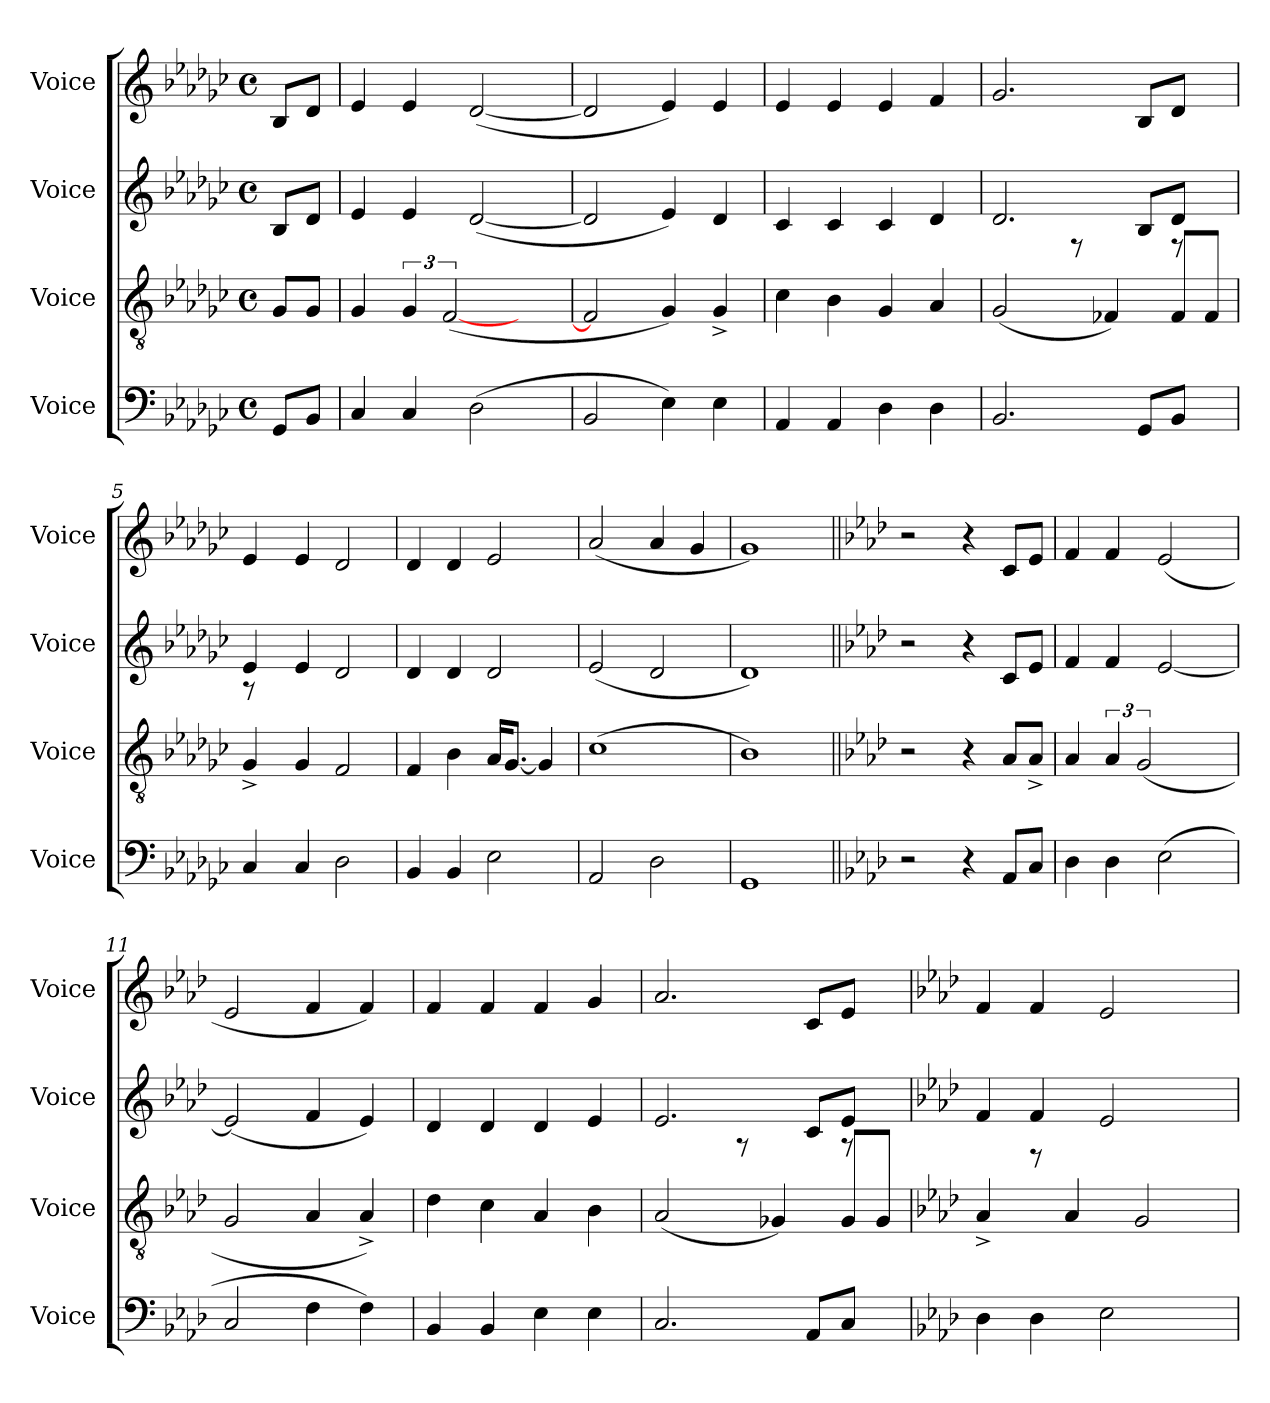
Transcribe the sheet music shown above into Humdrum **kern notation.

**kern	**kern	**kern	**kern
*part4	*part3	*part2	*part1
*staff4	*staff3	*staff2	*staff1
*I"Voice	*I"Voice	*I"Voice	*I"Voice
*I'Voice	*I'Voice	*I'Voice	*I'Voice
*clefF4	*clefGv2	*clefG2	*clefG2
*k[b-e-a-d-g-c-]	*k[b-e-a-d-g-c-]	*k[b-e-a-d-g-c-]	*k[b-e-a-d-g-c-]
*M4/4	*M4/4	*M4/4	*M4/4
*met(c)	*met(c)	*met(c)	*met(c)
=	=	=	=
8GG-/L	8G-/L	8B-/L	8B-/L
8BB-/J	8G-/J	8d-/J	8d-/J
=1	=1	=1	=1
4C-/	4G-/	4e-/	4e-/
4C-/	6G-/	4e-/	4e-/
.	(<[<3F/	.	.
(>2D-\	.	(<[<2d-/	(<[<2d-/
.	4ryy	.	.
=2	=2	=2	=2
2BB-/	2F/]	2d-/]	2d-/]
4E-\)	4G-/)	4e-/)	4e-/)
4E-\	4G-^>/	4d-/	4e-/
=3	=3	=3	=3
4AA-/	4c-\	4c-/	4e-/
4AA-/	4B-\	4c-/	4e-/
4D-\	4G-/	4c-/	4e-/
4D-\	4A-/	4d-/	4f/
=4	=4	=4	=4
*	*^	*	*
2.BB-/	(<2G-/	2..ryy	2.d-/	2.g-/
.	8ree	.	.	.
.	4F-X/)	.	.	.
8GG-/L	.	.	8B-/L	8B-/L
8BB-/J	8F-/L	8ree	8d-/J	8d-/J
8ryy	8F-/J	8ryy	8ryy	8ryy
!!LO:LB:g=z
=5	=5	=5	=5	=5
4C-/	8rff	4G-^>/	4e-/	4e-/
.	2..ryy	.	.	.
4C-/	.	4G-/	4e-/	4e-/
2D-\	.	2F/	2d-/	2d-/
*	*v	*v	*	*
=6	=6	=6	=6
4BB-/	4F/	4d-/	4d-/
4BB-/	4B-\	4d-/	4d-/
2E-\	16A-/KL	2d-/	2e-/
.	[<8.G-/J	.	.
.	4G-/]	.	.
=7	=7	=7	=7
2AA-/	(>1c-	(<2e-/	(<2a-/
2D-\	.	2d-/	4a-/
.	.	.	4g-/
=8	=8	=8	=8
1GG-	1B-)	1d-)	1g-)
!!LO:LB:g=z
=9||	=9||	=9||	=9||
*k[b-e-a-d-]	*k[b-e-a-d-]	*k[b-e-a-d-]	*k[b-e-a-d-]
2r	2r	2r	2r
4r	4r	4r	4r
8AA-/L	8A-/L	8c/L	8c/L
8C/J	8A-^>/J	8e-/J	8e-/J
=10	=10	=10	=10
4D-\	4A-/	4f/	4f/
4D-\	6A-/	4f/	4f/
.	(<3G/	.	.
(>2E-\	.	[<2e-/	(<2e-/
.	4ryy	.	.
=11	=11	=11	=11
2C/	2G/	(<2e-/]	2e-/
4F\	4A-/	4f/	4f/
4F\)	4A-^>/)	4e-/)	4f/)
=12	=12	=12	=12
4BB-/	4d-\	4d-/	4f/
4BB-/	4c\	4d-/	4f/
4E-\	4A-/	4d-/	4f/
4E-\	4B-\	4e-/	4g/
=13	=13	=13	=13
*	*^	*	*
2.C/	(<2A-/	2..ryy	2.e-/	2.a-/
.	8rff	.	.	.
.	4G-X/)	.	.	.
8AA-/L	.	.	8c/L	8c/L
8C/J	8G-/L	8rff	8e-/J	8e-/J
8ryy	8G-/J	8ryy	8ryy	8ryy
*	*v	*v	*	*
!!LO:PB:g=z
=14	=14	=14	=14
*k[b-e-a-d-]	*k[b-e-a-d-]	*k[b-e-a-d-]	*k[b-e-a-d-]
4D-\	4A-^>/	4f/	4f/
4D-\	8ree	4f/	4f/
.	4A-/	.	.
2E-\	.	2e-/	2e-/
.	2G/	.	.
8ryy	.	8ryy	8ryy
=	=	=	=
*-	*-	*-	*-
